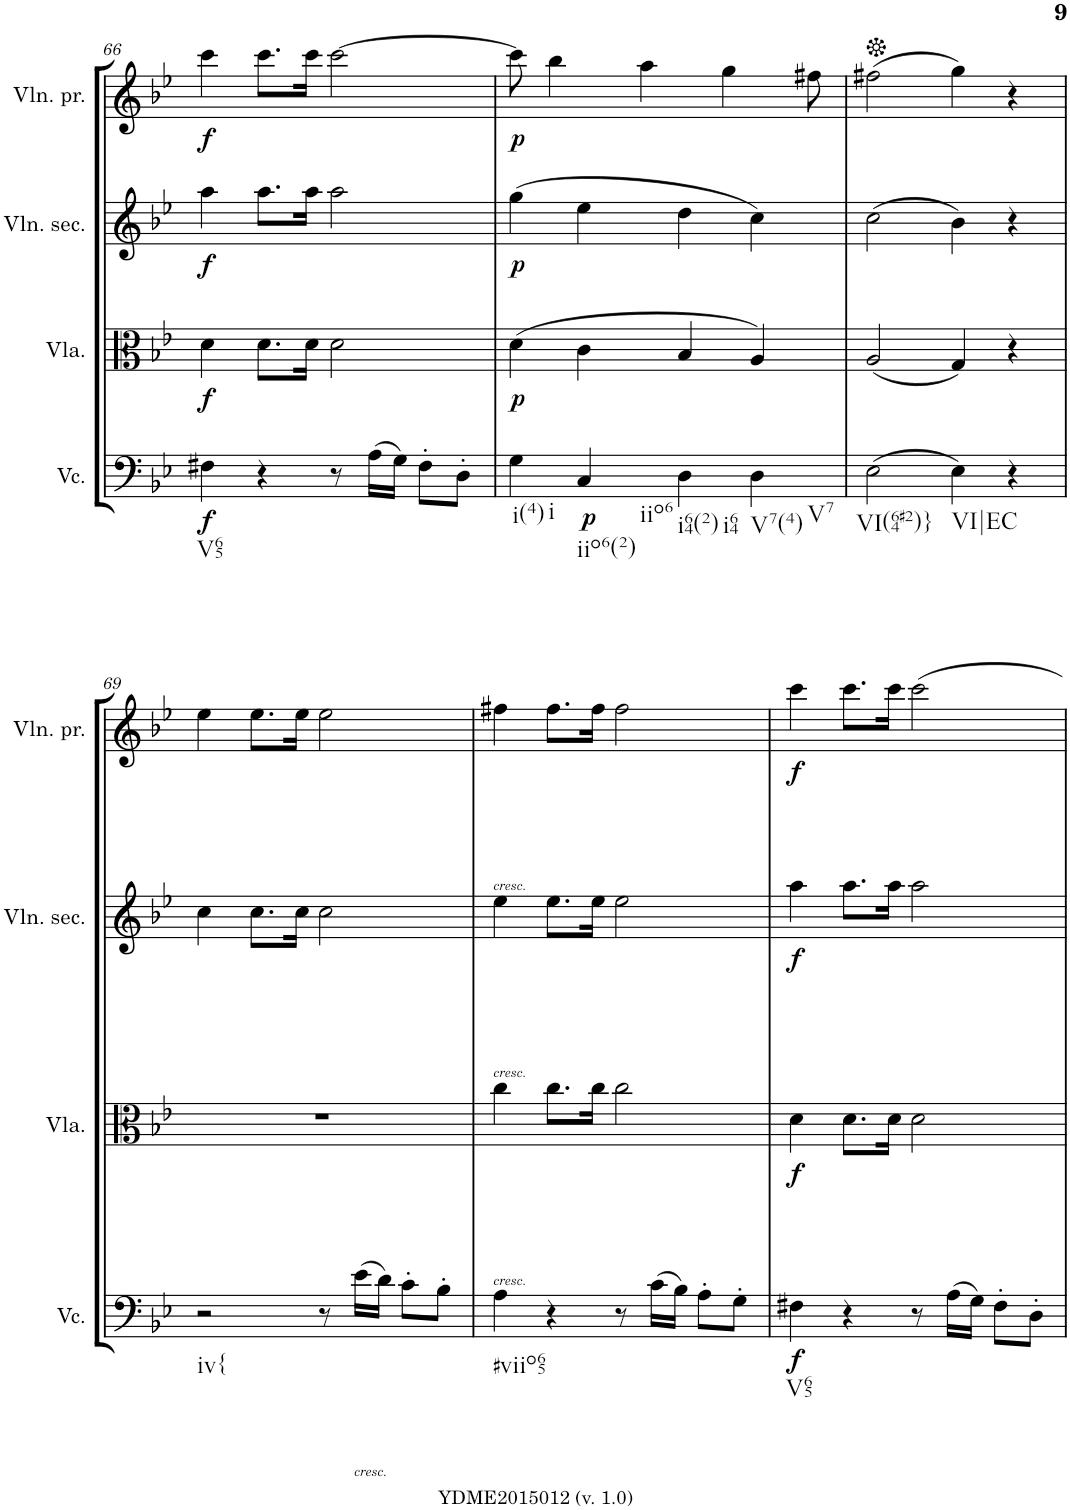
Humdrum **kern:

**kern	**dynam	**kern	**dynam	**kern	**dynam	**kern	**dynam
*part4	*part4	*part3	*part3	*part2	*part2	*part1	*part1
*staff4	*staff4	*staff3	*staff3	*staff2	*staff2	*staff1	*staff1
*I"Violoncelle	*	*I"Viola	*	*I"Violino secondo	*	*I"Violino primo	*
*I'Vc.	*	*I'Vla.	*	*I'Vln. sec.	*	*I'Vln. pr.	*
!!LO:PB:g=z
*clefF4	*	*clefC3	*	*clefG2	*	*clefG2	*
*k[b-e-]	*	*k[b-e-]	*	*k[b-e-]	*	*k[b-e-]	*
*B-:	*	*B-:	*	*B-:	*	*B-:	*
*M2/2	*	*M2/2	*	*M2/2	*	*M2/2	*
*met(c|)	*	*met(c|)	*	*met(c|)	*	*met(c|)	*
=66	=66	=66	=66	=66	=66	=66	=66
!LO:TX:b:t=V65	!	!	!	!	!	!	!
!	!LO:DY:b	!	!LO:DY:b	!	!LO:DY:b	!	!LO:DY:b
4F#X\	f	4d\	f	4aa\	f	4ccc\	f
4r	.	8.d\L	.	8.aa\L	.	8.ccc\L	.
.	.	16d\Jk	.	16aa\Jk	.	16ccc\Jk	.
8r	.	2d\	.	2aa\	.	[2ccc\	.
(>16A\LL	.	.	.	.	.	.	.
16G\JJ)	.	.	.	.	.	.	.
8F#'\L	.	.	.	.	.	.	.
8D'\J	.	.	.	.	.	.	.
=67	=67	=67	=67	=67	=67	=67	=67
!LO:TX:b:t=i(4)	!	!	!	!	!	!	!
!LO:TX:b:t=i	!	!	!	!	!	!	!
!	!	!	!LO:DY:b	!	!LO:DY:b	!	!LO:DY:b
4G\	.	(>4d\	p	(>4gg\	p	8ccc\]	p
.	.	.	.	.	.	4bb-\	.
!LO:TX:b:t=iio6(2)	!	!	!	!	!	!	!
!LO:TX:b:t=iio6	!	!	!	!	!	!	!
!	!LO:DY:b	!	!	!	!	!	!
4C/	p	4c\	.	4ee-\	.	.	.
.	.	.	.	.	.	4aa\	.
!LO:TX:b:t=i64(2)	!	!	!	!	!	!	!
!LO:TX:b:t=i64	!	!	!	!	!	!	!
4D\	.	4B-/	.	4dd\	.	.	.
.	.	.	.	.	.	4gg\	.
!LO:TX:b:t=V7(4)	!	!	!	!	!	!	!
!LO:TX:b:t=V7	!	!	!	!	!	!	!
4D\	.	4A/)	.	4cc\)	.	.	.
.	.	.	.	.	.	8ff#X\	.
=68	=68	=68	=68	=68	=68	=68	=68
!LO:TX:b:t=VI(64#2)}	!	!	!	!	!	!	!
(>2E-\	.	(<2A/	.	(>2cc\	.	(>2ff#X\	.
!LO:TX:b:t=VI|EC	!	!	!	!	!	!	!
4E-\)	.	4G/)	.	4b-\)	.	4gg\)	.
4r	.	4r	.	4r	.	4r	.
!!LO:LB:g=z
=69	=69	=69	=69	=69	=69	=69	=69
!LO:TX:b:t=iv{	!	!	!	!	!	!	!
2r	.	1r	.	4cc\	.	4ee-\	.
.	.	.	.	8.cc\L	.	8.ee-\L	.
.	.	.	.	16cc\Jk	.	16ee-\Jk	.
8r	.	.	.	2cc\	.	2ee-\	.
!LO:TX:b:i:t=cresc.	!	!	!	!	!	!	!
(>16e-\LL	.	.	.	.	.	.	.
16d\JJ)	.	.	.	.	.	.	.
8c'\L	.	.	.	.	.	.	.
8B-'\J	.	.	.	.	.	.	.
=70	=70	=70	=70	=70	=70	=70	=70
!	!	!	!	!	!	!LO:TX:b:i:t=cresc.	!
!	!	!	!	!LO:TX:b:i:t=cresc.	!	!	!
!	!	!LO:TX:b:i:t=cresc.	!	!	!	!	!
!LO:TX:b:t=#viio65	!	!	!	!	!	!	!
4A\	.	4cc\	.	4ee-\	.	4ff#X\	.
4r	.	8.cc\L	.	8.ee-\L	.	8.ff#\L	.
.	.	16cc\Jk	.	16ee-\Jk	.	16ff#\Jk	.
8r	.	2cc\	.	2ee-\	.	2ff#\	.
(>16c\LL	.	.	.	.	.	.	.
16B-\JJ)	.	.	.	.	.	.	.
8A'\L	.	.	.	.	.	.	.
8G'\J	.	.	.	.	.	.	.
=71	=71	=71	=71	=71	=71	=71	=71
!LO:TX:b:t=V65	!	!	!	!	!	!	!
!	!LO:DY:b	!	!LO:DY:b	!	!LO:DY:b	!	!LO:DY:b
4F#X\	f	4d\	f	4aa\	f	4ccc\	f
4r	.	8.d\L	.	8.aa\L	.	8.ccc\L	.
.	.	16d\Jk	.	16aa\Jk	.	16ccc\Jk	.
8r	.	2d\	.	2aa\	.	2ccc\	.
(>16A\LL	.	.	.	.	.	.	.
16G\JJ)	.	.	.	.	.	.	.
8F#'\L	.	.	.	.	.	.	.
8D'\J	.	.	.	.	.	.	.
=	=	=	=	=	=	=	=
*-	*-	*-	*-	*-	*-	*-	*-
